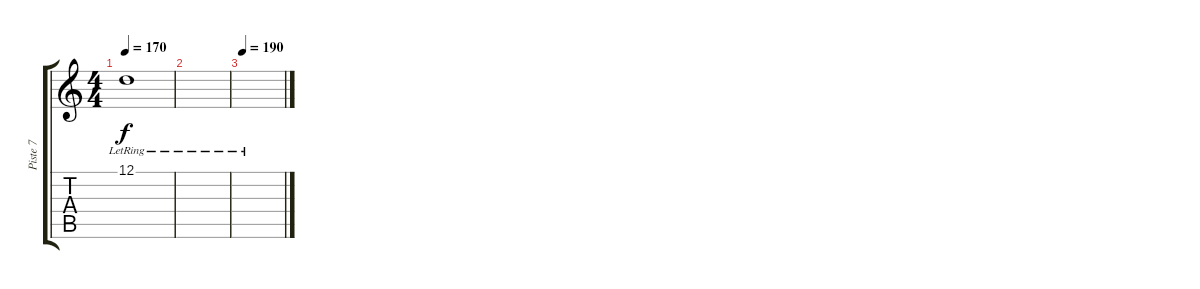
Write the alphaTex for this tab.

\track ("Piste 7" "Piste 7") {instrument glockenspiel}
\staff {score tabs}
\tuning (D4 A3 F3 C3 G2 D2) {hide}
\ts (4 4)
\tempo 170
\clef g2
\ks c
12.1{lr}.1{dy f} |
|
\tempo 190
